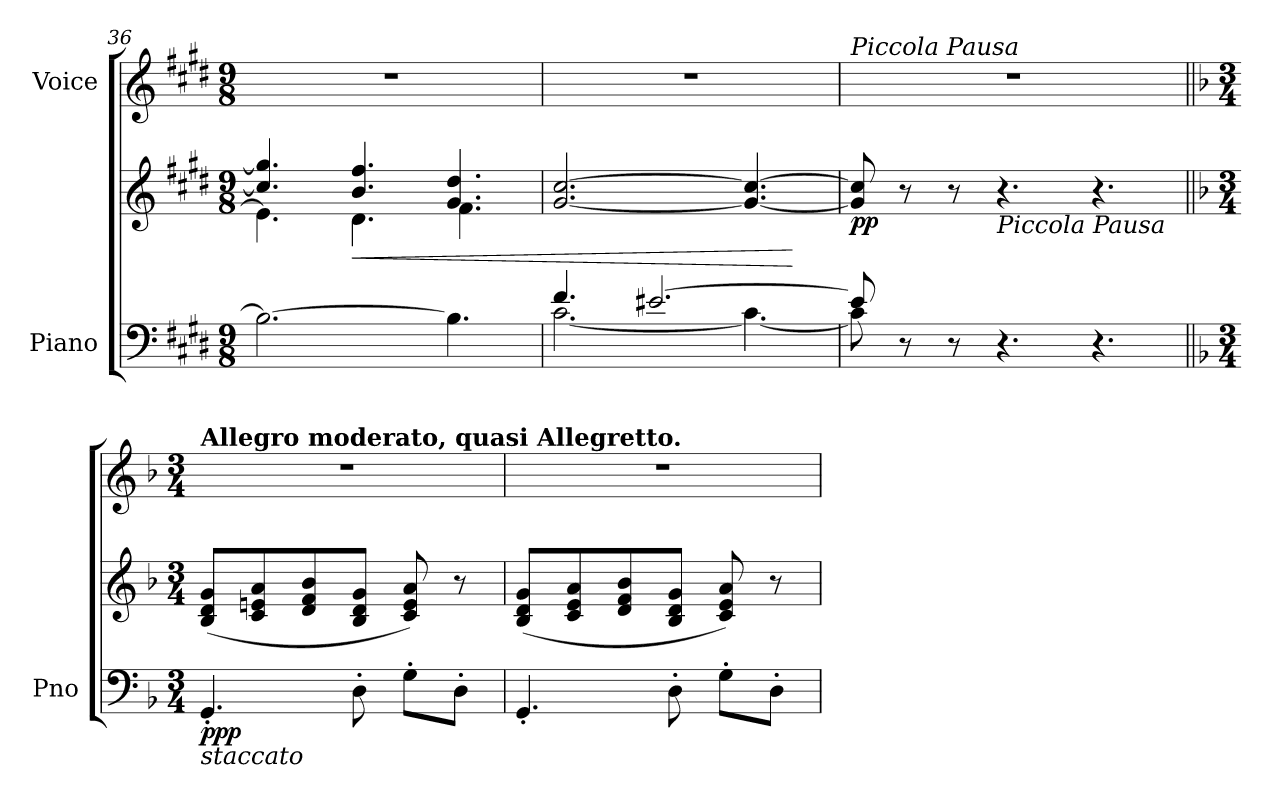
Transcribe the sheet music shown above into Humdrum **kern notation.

**kern	**kern	**dynam	**kern
*part2	*part2	*part2	*part1
*staff3	*staff2	*staff2/3	*staff1
*I"Piano	*	*	*I"Voice
*I'Pno	*	*	*
*clefF4	*clefG2	*	*clefG2
*k[f#c#g#d#]	*k[f#c#g#d#]	*	*k[f#c#g#d#]
*M9/8	*M9/8	*	*M9/8
=36	=36	=36	=36
*	*^	*	*
2.B\_	4.cc#/] 4.gg#/]	4.e\]	.	8%9r
!	!	!	!LO:HP:b	!
.	4.b/ 4.ff#/	4.d#\	<	.
4.B\]	4.g#/ 4.dd#/	4.f#\	.	.
*	*v	*v	*	*
=37	=37	=37	=37
*^	*	*	*
4.f#/	[2.c#\	[2.g#/ [2.cc#/	.	8%9r
[2.e#X/	.	.	.	.
.	4.c#\_	4.g#/_ 4.cc#/_	.	.
*v	*v	*	*	*
.	.	[	.
=38	=38	=38	=38
*^	*	*	*
!	!	!	!	!LO:TX:a:i:t=Piccola Pausa
!	!	!	!LO:DY:b	!
8e#/]	8c#\]	8g#/] 8cc#/]	pp	8%9r
8r	1ryy	8r	.	.
8r	.	8r	.	.
!	!	!LO:TX:b:i:t=Piccola Pausa	!	!
4.r	.	4.r	.	.
4.r	.	4.r	.	.
*v	*v	*	*	*
!!LO:LB:g=z
=1||	=1||	=1||	=1||
*k[b-]	*k[b-]	*	*k[b-]
*M3/4	*M3/4	*	*M3/4
!	!	!	!LO:TX:a:B:t=Allegro moderato, quasi Allegretto.
!LO:TX:b:i:t=staccato	!	!	!
!	!	!LO:DY:b=2	!
!	!	!LO:DY:n=1:b	!
4.GG'/	(<8B-/ 8d/ 8g/L	p pp	2.r
.	8c/ 8eni/ 8a/	.	.
.	8d/ 8f/ 8b-/	.	.
8D'\	8B-/ 8d/ 8g/J	.	.
8G'\L	8c/ 8e/ 8a/)	.	.
8D'\J	8r	.	.
=2	=2	=2	=2
4.GG'/	(<8B-/ 8d/ 8g/L	.	2.r
.	8c/ 8e/ 8a/	.	.
.	8d/ 8f/ 8b-/	.	.
8D'\	8B-/ 8d/ 8g/J	.	.
8G'\L	8c/ 8e/ 8a/)	.	.
8D'\J	8r	.	.
=	=	=	=
*-	*-	*-	*-
